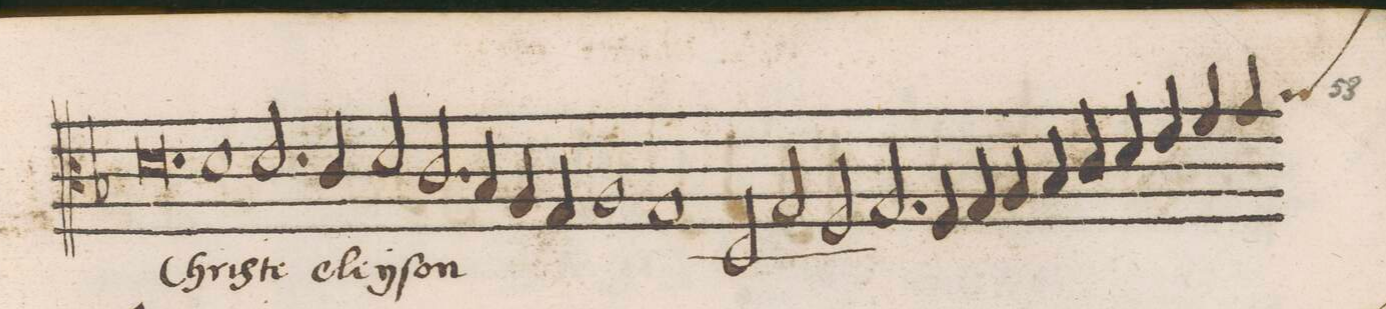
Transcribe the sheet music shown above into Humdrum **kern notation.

**kern	**text
*I"ALTVS	*
*clefC3	*
*k[b-]	*
*M2/1	*
*M2/1	*
0.d	Chri-
=36-	=36-
1d	-ſte
=37-	=37-
2.d/	e-
4c/	-le-
2d/	-y-
2.c/	-ſon
=38-	=38-
4B-/	.
4A/	.
4G/	.
1A	.
=39-	=39-
1G	.
2D/	.
2G/	.
=40-	=40-
2F/	.
2.G/	.
4F/	.
4G/	.
4A/	.
=41-	=41-
4B-/	.
4c/	.
4d/	.
4e/	.
4f/	.
*custos:a	*
4g/	.
*-	*-
